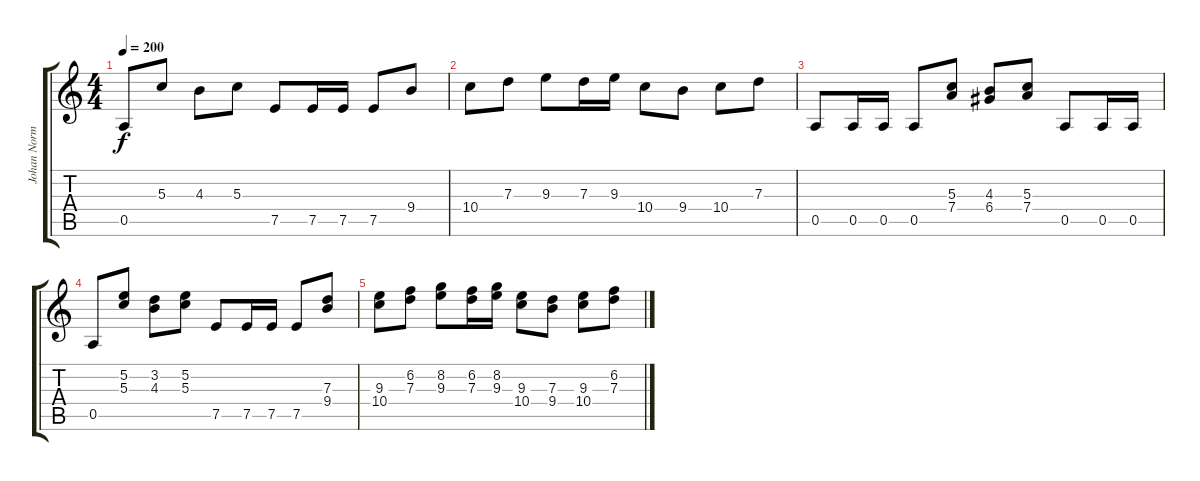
\track ("Johan Norman" "Johan Norm") {instrument distortionguitar}
\staff {score tabs}
\tuning (E4 B3 G3 D3 A2 E2) {hide}
\ts (4 4)
\tempo 200
\clef g2
\ks c
0.5.8{dy f} 5.3.8 4.3.8 5.3.8 7.5.8 7.5.16 7.5.16 7.5.8 9.4.8 |
10.4.8 7.3.8 9.3.8 7.3.16 9.3.16 10.4.8 9.4.8 10.4.8 7.3.8 |
0.5.8 0.5.16 0.5.16 0.5.8 (5.3 7.4).8 (4.3 6.4).8 (5.3 7.4).8 0.5.8 0.5.16 0.5.16 |
0.5.8 (5.2 5.3).8 (3.2 4.3).8 (5.2 5.3).8 7.5.8 7.5.16 7.5.16 7.5.8 (7.3 9.4).8 |
(9.3 10.4).8 (6.2 7.3).8 (8.2 9.3).8 (6.2 7.3).16 (8.2 9.3).16 (9.3 10.4).8 (7.3 9.4).8 (9.3 10.4).8 (6.2 7.3).8
